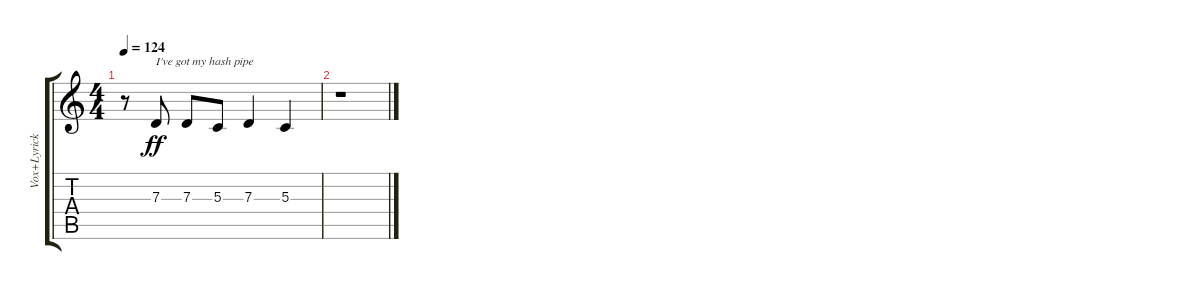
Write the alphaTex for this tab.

\track ("Vox+Lyricks" "Vox+Lyrick") {instrument pad7halo}
\staff {score tabs}
\tuning (E4 B3 G3 D3 A2 E2) {hide}
\ts (4 4)
\tempo 124
\clef g2
\ks c
r.8{dy ff} 7.3.8{txt "I've got my hash pipe"} 7.3.8 5.3.8 7.3.4 5.3.4 |
r.1
